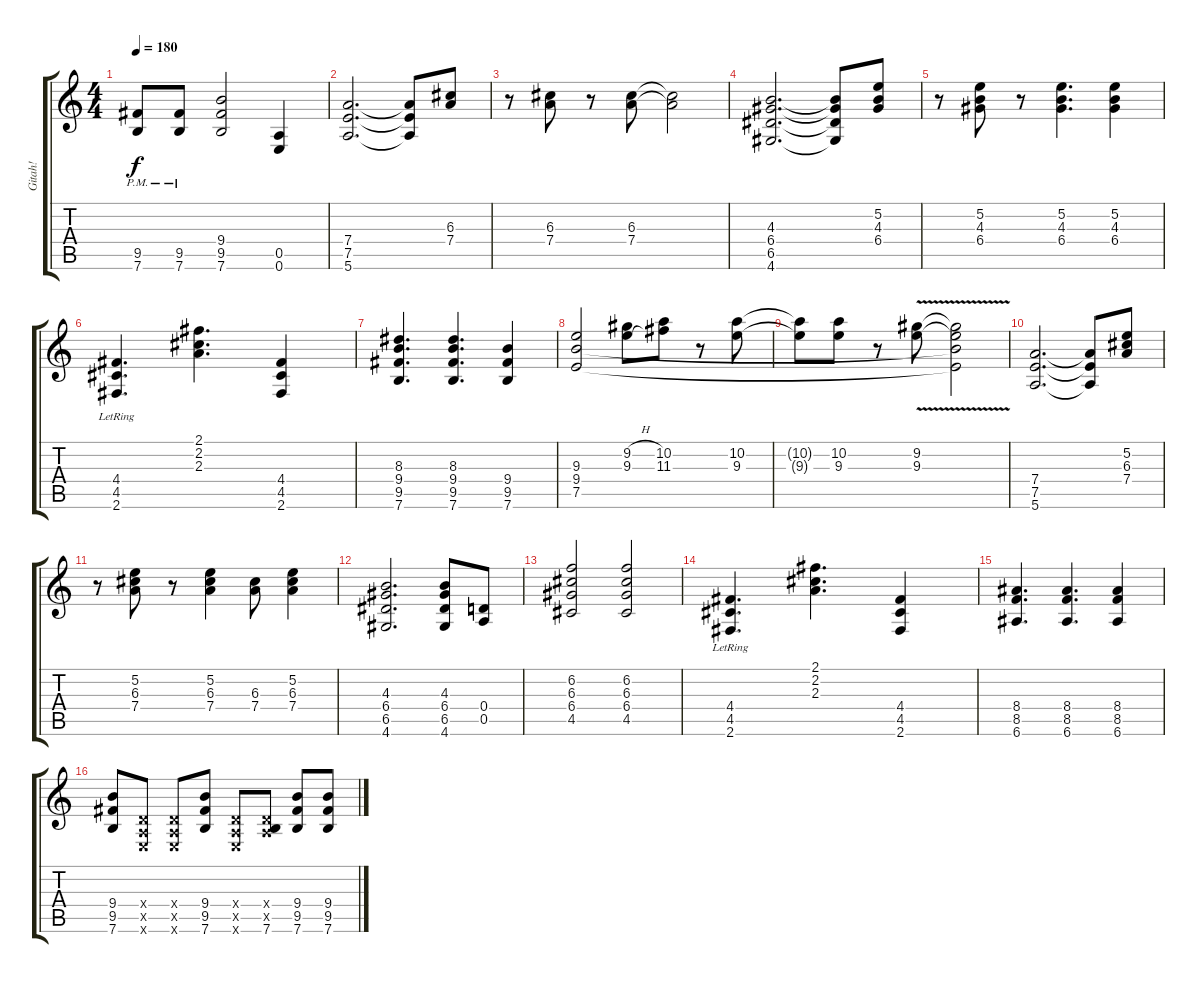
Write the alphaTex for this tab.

\track ("Gitah!" "Gitah!") {instrument distortionguitar}
\staff {score tabs}
\tuning (E4 B3 G3 D3 A2 E2) {hide}
\ts (4 4)
\tempo 180
\clef g2
\ks c
(9.5{pm} 7.6{pm}).8{dy f} (9.5{pm} 7.6{pm}).8 (9.4 9.5 7.6).2 (0.5 0.6).4 |
(7.4 7.5 5.6).2{d} (7.4{t} 7.5{t} 5.6{t}).8 (6.3 7.4).8 |
r.8 (6.3 7.4).8 r.8 (6.3 7.4).8 (6.3{t} 7.4{t}).2 |
(4.3 6.4 6.5 4.6).2{d} (4.3{t} 6.4{t} 6.5{t} 4.6{t}).8 (5.2 4.3 6.4).8 |
r.8 (5.2 4.3 6.4).8 r.8 (5.2 4.3 6.4).4{d} (5.2 4.3 6.4).4 |
(4.4{lr} 4.5{lr} 2.6{lr}).4{d} (2.1 2.2 2.3).4{d} (4.4 4.5 2.6).4 |
(8.3 9.4 9.5 7.6).4{d} (8.3 9.4 9.5 7.6).4{d} (9.4 9.5 7.6).4 |
(9.3 9.4 7.5).2 (9.2{h} 9.3{h}).8 (10.2 11.3).8 r.8 (10.2 9.3).8 |
(10.2{t} 9.3{t}).8 (10.2 9.3).8 r.8 (9.2 9.3{v}).8 (9.2{t} 9.3{t} 9.4{t} 7.5{t}).2 |
(7.4 7.5 5.6).2{d} (7.4{t} 7.5{t} 5.6{t}).8 (5.2 6.3 7.4).8 |
r.8 (5.2 6.3 7.4).8 r.8 (5.2 6.3 7.4).4 (6.3 7.4).8 (5.2 6.3 7.4).4 |
(4.3 6.4 6.5 4.6).2{d} (4.3 6.4 6.5 4.6).8 (0.4 0.5).8 |
(6.2 6.3 6.4 4.5).2 (6.2 6.3 6.4 4.5).2 |
(4.4{lr} 4.5{lr} 2.6{lr}).4{d} (2.1 2.2 2.3).4{d} (4.4 4.5 2.6).4 |
(8.4 8.5 6.6).4{d} (8.4 8.5 6.6).4{d} (8.4 8.5 6.6).4 |
(9.4 9.5 7.6).8 (0.4{x} 0.5{x} 0.6{x}).8 (0.4{x} 0.5{x} 0.6{x}).8 (9.4 9.5 7.6).8 (0.4{x} 0.5{x} 0.6{x}).8 (0.4{x} 0.5{x} 7.6).8 (9.4 9.5 7.6).8 (9.4 9.5 7.6).8
